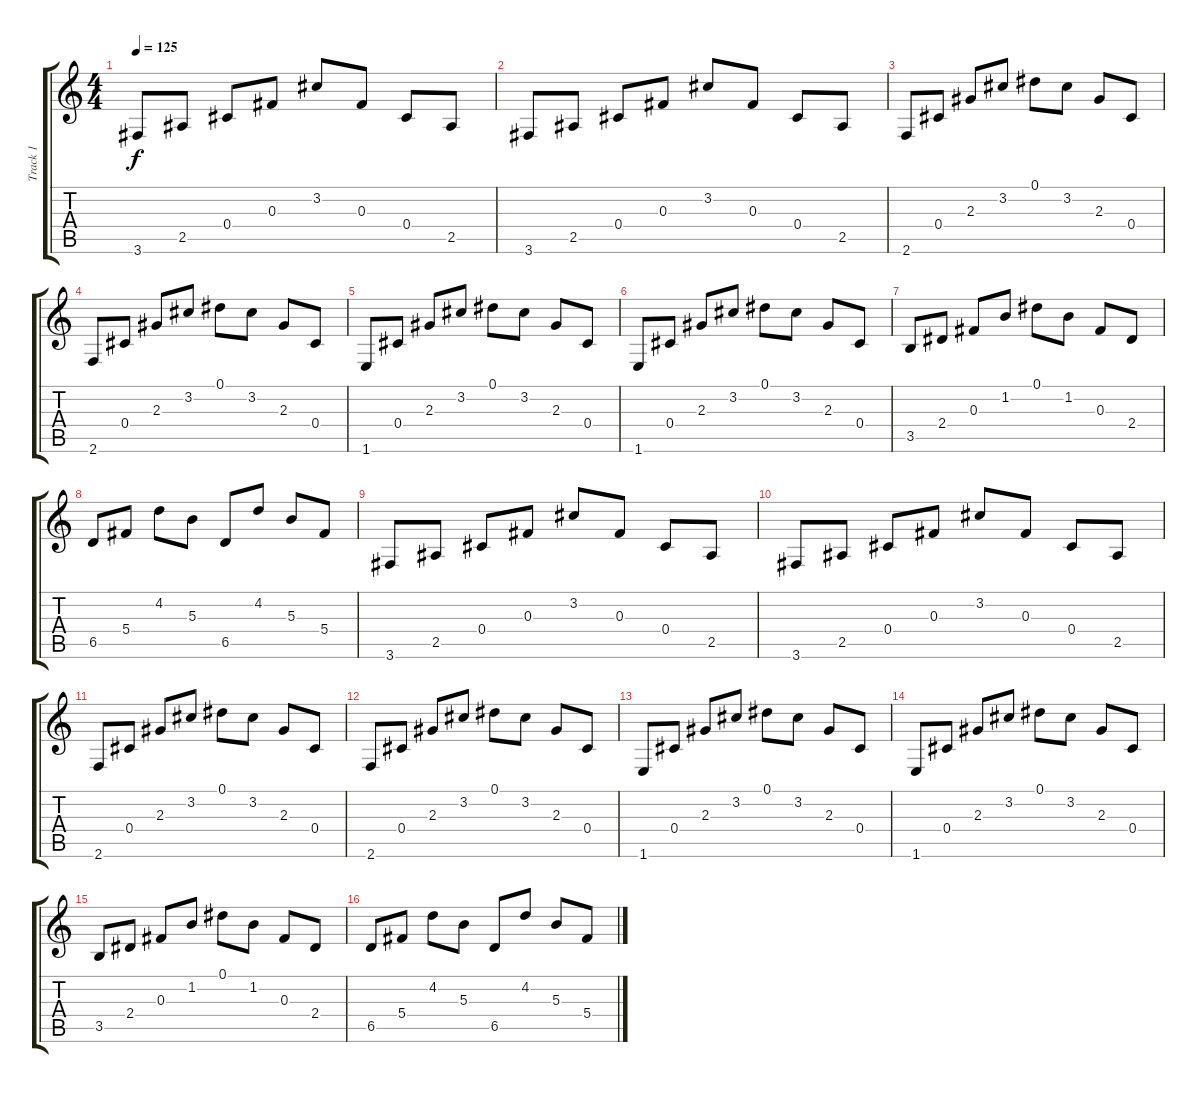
\track ("Track 1" "Track 1") {instrument electricguitarclean}
\staff {score tabs}
\tuning (Eb4 Bb3 Gb3 Db3 Ab2 Eb2) {hide}
\ts (4 4)
\tempo 125
\clef g2
\ks c
3.6.8{dy f} 2.5.8 0.4.8 0.3.8 3.2.8 0.3.8 0.4.8 2.5.8 |
3.6.8 2.5.8 0.4.8 0.3.8 3.2.8 0.3.8 0.4.8 2.5.8 |
2.6.8 0.4.8 2.3.8 3.2.8 0.1.8 3.2.8 2.3.8 0.4.8 |
2.6.8 0.4.8 2.3.8 3.2.8 0.1.8 3.2.8 2.3.8 0.4.8 |
1.6.8 0.4.8 2.3.8 3.2.8 0.1.8 3.2.8 2.3.8 0.4.8 |
1.6.8 0.4.8 2.3.8 3.2.8 0.1.8 3.2.8 2.3.8 0.4.8 |
3.5.8 2.4.8 0.3.8 1.2.8 0.1.8 1.2.8 0.3.8 2.4.8 |
6.5.8 5.4.8 4.2.8 5.3.8 6.5.8 4.2.8 5.3.8 5.4.8 |
3.6.8 2.5.8 0.4.8 0.3.8 3.2.8 0.3.8 0.4.8 2.5.8 |
3.6.8 2.5.8 0.4.8 0.3.8 3.2.8 0.3.8 0.4.8 2.5.8 |
2.6.8 0.4.8 2.3.8 3.2.8 0.1.8 3.2.8 2.3.8 0.4.8 |
2.6.8 0.4.8 2.3.8 3.2.8 0.1.8 3.2.8 2.3.8 0.4.8 |
1.6.8 0.4.8 2.3.8 3.2.8 0.1.8 3.2.8 2.3.8 0.4.8 |
1.6.8 0.4.8 2.3.8 3.2.8 0.1.8 3.2.8 2.3.8 0.4.8 |
3.5.8 2.4.8 0.3.8 1.2.8 0.1.8 1.2.8 0.3.8 2.4.8 |
6.5.8 5.4.8 4.2.8 5.3.8 6.5.8 4.2.8 5.3.8 5.4.8
